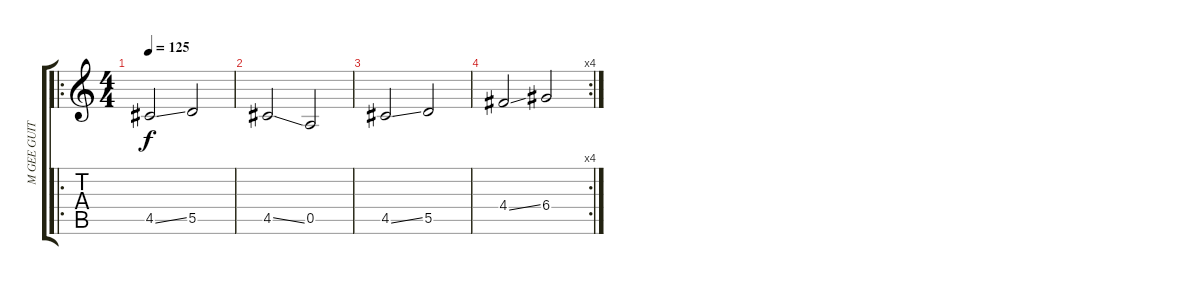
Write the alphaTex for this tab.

\track ("M GEE GUITAR SOLO" "M GEE GUIT") {instrument overdrivenguitar}
\staff {score tabs}
\tuning (E4 B3 G3 D3 A2 E2) {hide}
\ro
\ts (4 4)
\tempo 125
\clef g2
\ks c
4.5{ss}.2{dy f} 5.5.2 |
4.5{ss}.2 0.5.2 |
4.5{ss}.2 5.5.2 |
\rc 4
4.4{ss}.2 6.4.2
